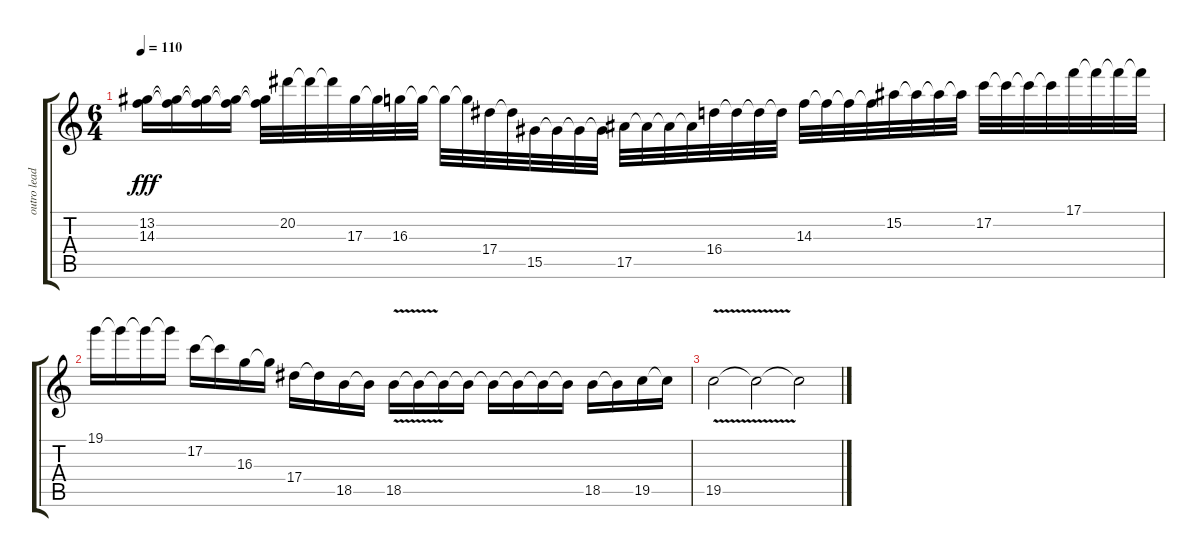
\track ("outro lead" "outro lead") {instrument overdrivenguitar}
\staff {score tabs}
\tuning (C4 G3 Eb3 Bb2 F2 C2) {hide}
\ts (6 4)
\tempo 110
\clef g2
\ks c
(13.2{t} 14.3{t}).16{dy fff} (13.2{t} 14.3{t}).16 (13.2{t} 14.3{t}).16 (13.2{t} 14.3{t}).16 (13.2{t} 14.3{t}).32 20.2.32 20.2{t}.32 20.2{t}.32 17.3.32 17.3{t}.32 16.3.32 16.3{t}.32 16.3{t}.32 16.3{t}.32 17.4.32 17.4{t}.32 15.5.32 15.5{t}.32 15.5{t}.32 15.5{t}.32 17.5.32 17.5{t}.32 17.5{t}.32 17.5{t}.32 16.4.32 16.4{t}.32 16.4{t}.32 16.4{t}.32 14.3.32 14.3{t}.32 14.3{t}.32 14.3{t}.32 15.2.32 15.2{t}.32 15.2{t}.32 15.2{t}.32 17.2.32 17.2{t}.32 17.2{t}.32 17.2{t}.32 17.1.32 17.1{t}.32 17.1{t}.32 17.1{t}.32 |
19.1.16 19.1{t}.16 19.1{t}.16 19.1{t}.16 17.2.16 17.2{t}.16 16.3.16 16.3{t}.16 17.4.16 17.4{t}.16 18.5.16 18.5{t}.16 18.5{v}.16 18.5{t}.16 18.5{t}.16 18.5{t}.16 18.5{t}.16 18.5{t}.16 18.5{t}.16 18.5{t}.16 18.5.16 18.5{t}.16 19.5.16 19.5{t}.16 |
19.5{v}.2 19.5{t}.2 19.5{t}.2
